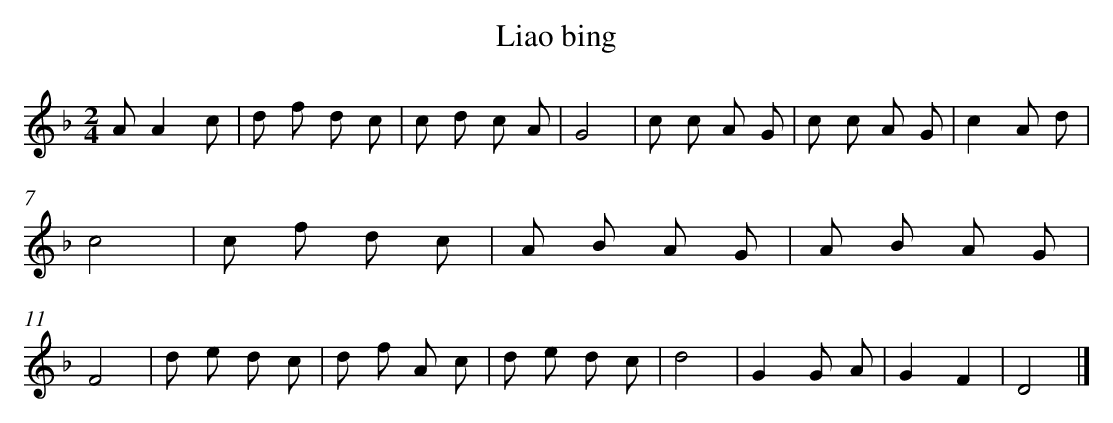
X:1
T: Liao bing
L: 1/8
M: 2/4
K: F
AA2c [I:setbarnb 1]|
d f d c |
c d c A |
G4 |
c c A G |
c c A G |
c2A d |
c4 |
c f d c |
A B A G |
A B A G |
F4 |
d e d c |
d f A c |
d e d c |
d4 |
G2G A |
G2F2 |
D4 |]
